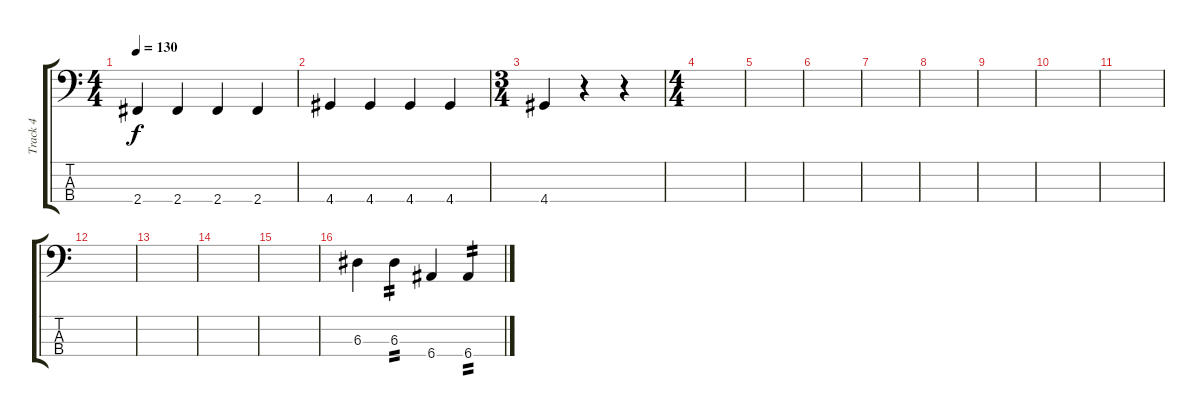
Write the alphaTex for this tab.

\track ("Track 4" "Track 4") {instrument synthbass1}
\staff {score tabs}
\tuning (G2 D2 A1 E1) {hide}
\ts (4 4)
\tempo 130
\clef f4
\ks c
2.4.4{dy f} 2.4.4 2.4.4 2.4.4 |
4.4.4 4.4.4 4.4.4 4.4.4 |
\ts (3 4)
4.4.4 r.4 r.4 |
\ts (4 4)
|
|
|
|
|
|
|
|
|
|
|
|
6.3.4 6.3.4{tp 2} 6.4.4 6.4.4{tp 2}
